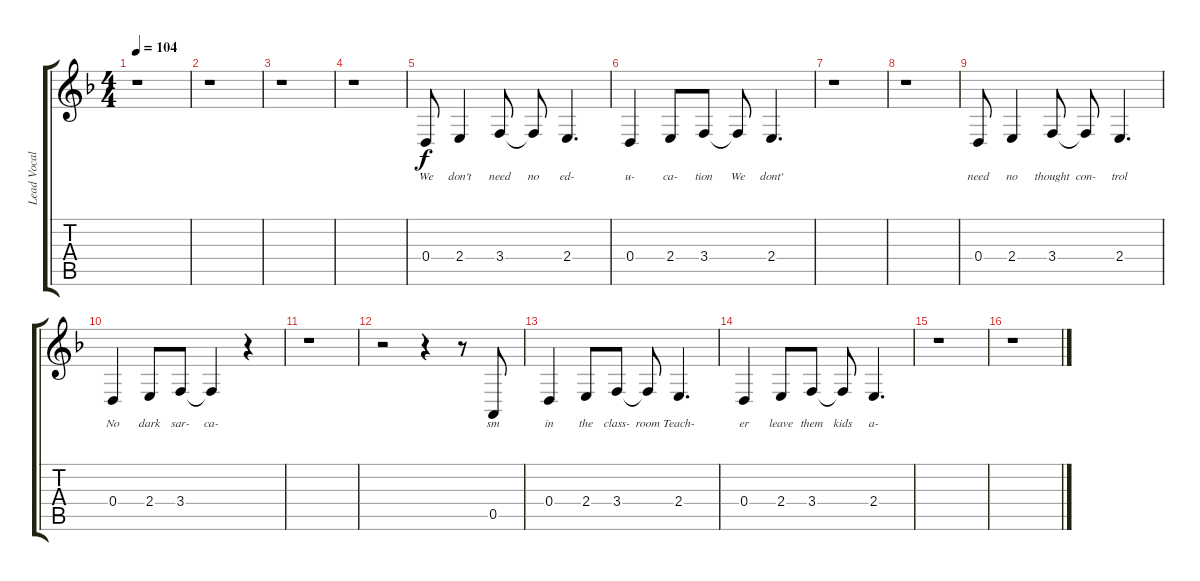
\track ("Lead Vocals" "Lead Vocal") {instrument baritonesax}
\staff {score tabs}
\tuning (E4 B3 G3 D3 A2 E2) {hide}
\ts (4 4)
\tempo 104
\clef g2
\ks dminor
r.1{dy f instrument baritonesax} |
r.1 |
r.1 |
r.1 |
0.4.8{lyrics (0 "We") lyrics (1 "") lyrics (2 "") lyrics (3 "") lyrics (4 "")} 2.4.4{lyrics (0 "don't") lyrics (1 "") lyrics (2 "") lyrics (3 "") lyrics (4 "")} 3.4.8{lyrics (0 "need") lyrics (1 "") lyrics (2 "") lyrics (3 "") lyrics (4 "")} 3.4{t}.8{lyrics (0 "no") lyrics (1 "") lyrics (2 "") lyrics (3 "") lyrics (4 "")} 2.4.4{d lyrics (0 "ed-") lyrics (1 "") lyrics (2 "") lyrics (3 "") lyrics (4 "")} |
0.4.4{lyrics (0 "u-") lyrics (1 "") lyrics (2 "") lyrics (3 "") lyrics (4 "")} 2.4.8{lyrics (0 "ca-") lyrics (1 "") lyrics (2 "") lyrics (3 "") lyrics (4 "")} 3.4.8{lyrics (0 "tion") lyrics (1 "") lyrics (2 "") lyrics (3 "") lyrics (4 "")} 3.4{t}.8{lyrics (0 "We") lyrics (1 "") lyrics (2 "") lyrics (3 "") lyrics (4 "")} 2.4.4{d lyrics (0 "dont'") lyrics (1 "") lyrics (2 "") lyrics (3 "") lyrics (4 "")} |
r.1 |
r.1 |
0.4.8{lyrics (0 "need") lyrics (1 "") lyrics (2 "") lyrics (3 "") lyrics (4 "")} 2.4.4{lyrics (0 "no") lyrics (1 "") lyrics (2 "") lyrics (3 "") lyrics (4 "")} 3.4.8{lyrics (0 "thought") lyrics (1 "") lyrics (2 "") lyrics (3 "") lyrics (4 "")} 3.4{t}.8{lyrics (0 "con-") lyrics (1 "") lyrics (2 "") lyrics (3 "") lyrics (4 "")} 2.4.4{d lyrics (0 "trol") lyrics (1 "") lyrics (2 "") lyrics (3 "") lyrics (4 "")} |
0.4.4{lyrics (0 "No") lyrics (1 "") lyrics (2 "") lyrics (3 "") lyrics (4 "")} 2.4.8{lyrics (0 "dark") lyrics (1 "") lyrics (2 "") lyrics (3 "") lyrics (4 "")} 3.4.8{lyrics (0 "sar-") lyrics (1 "") lyrics (2 "") lyrics (3 "") lyrics (4 "")} 3.4{t}.4{lyrics (0 "ca-") lyrics (1 "") lyrics (2 "") lyrics (3 "") lyrics (4 "")} r.4 |
r.1 |
r.2 r.4 r.8 0.5.8{lyrics (0 "sm") lyrics (1 "") lyrics (2 "") lyrics (3 "") lyrics (4 "")} |
0.4.4{lyrics (0 "in") lyrics (1 "") lyrics (2 "") lyrics (3 "") lyrics (4 "")} 2.4.8{lyrics (0 "the") lyrics (1 "") lyrics (2 "") lyrics (3 "") lyrics (4 "")} 3.4.8{lyrics (0 "class-") lyrics (1 "") lyrics (2 "") lyrics (3 "") lyrics (4 "")} 3.4{t}.8{lyrics (0 "room") lyrics (1 "") lyrics (2 "") lyrics (3 "") lyrics (4 "")} 2.4.4{d lyrics (0 "Teach-") lyrics (1 "") lyrics (2 "") lyrics (3 "") lyrics (4 "")} |
0.4.4{lyrics (0 "er") lyrics (1 "") lyrics (2 "") lyrics (3 "") lyrics (4 "")} 2.4.8{lyrics (0 "leave") lyrics (1 "") lyrics (2 "") lyrics (3 "") lyrics (4 "")} 3.4.8{lyrics (0 "them") lyrics (1 "") lyrics (2 "") lyrics (3 "") lyrics (4 "")} 3.4{t}.8{lyrics (0 "kids") lyrics (1 "") lyrics (2 "") lyrics (3 "") lyrics (4 "")} 2.4.4{d lyrics (0 "a-") lyrics (1 "") lyrics (2 "") lyrics (3 "") lyrics (4 "")} |
r.1 |
r.1
